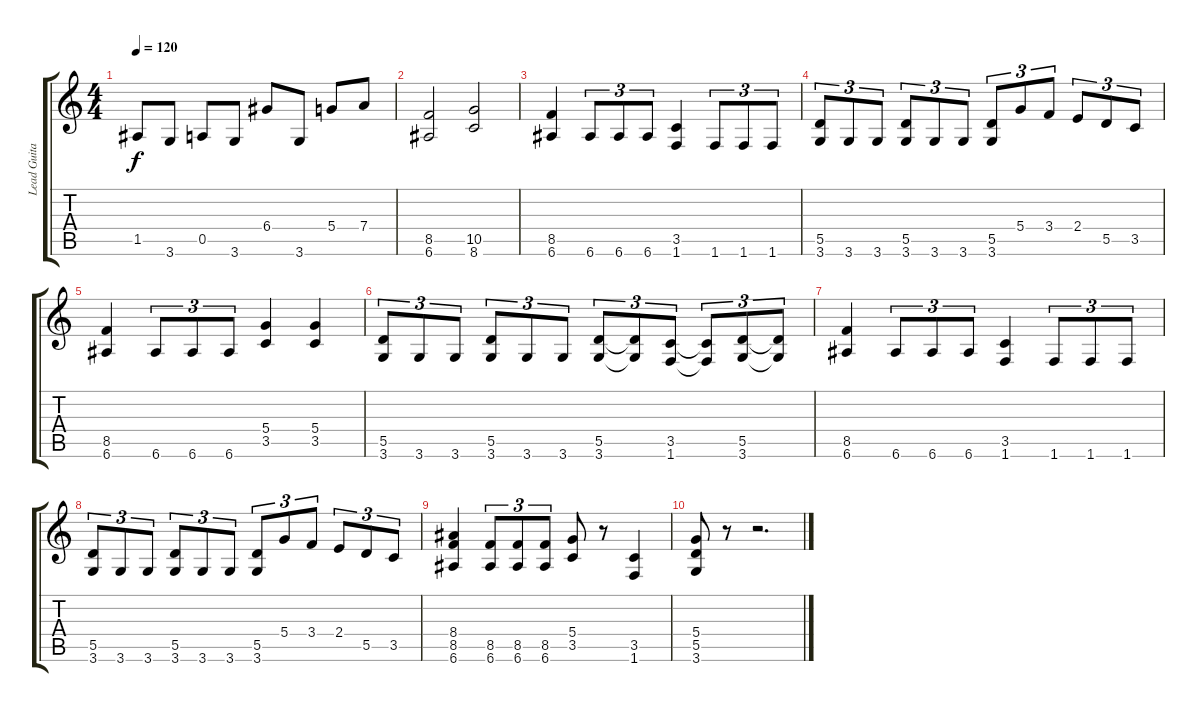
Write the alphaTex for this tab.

\track ("Lead Guitar" "Lead Guita") {instrument distortionguitar}
\staff {score tabs}
\tuning (E4 B3 G3 D3 A2 E2) {hide}
\ts (4 4)
\tempo 120
\clef g2
\ks c
1.5.8{dy f} 3.6.8 0.5.8 3.6.8 6.4.8 3.6.8 5.4.8 7.4.8 |
(8.5 6.6).2 (10.5 8.6).2 |
(8.5 6.6).4 6.6.8{tu (3 2)} 6.6.8{tu (3 2)} 6.6.8{tu (3 2)} (3.5 1.6).4 1.6.8{tu (3 2)} 1.6.8{tu (3 2)} 1.6.8{tu (3 2)} |
(5.5 3.6).8{tu (3 2)} 3.6.8{tu (3 2)} 3.6.8{tu (3 2)} (5.5 3.6).8{tu (3 2)} 3.6.8{tu (3 2)} 3.6.8{tu (3 2)} (5.5 3.6).8{tu (3 2)} 5.4.8{tu (3 2)} 3.4.8{tu (3 2)} 2.4.8{tu (3 2)} 5.5.8{tu (3 2)} 3.5.8{tu (3 2)} |
(8.5 6.6).4 6.6.8{tu (3 2)} 6.6.8{tu (3 2)} 6.6.8{tu (3 2)} (5.4 3.5).4 (5.4 3.5).4 |
(5.5 3.6).8{tu (3 2)} 3.6.8{tu (3 2)} 3.6.8{tu (3 2)} (5.5 3.6).8{tu (3 2)} 3.6.8{tu (3 2)} 3.6.8{tu (3 2)} (5.5 3.6).8{tu (3 2)} (5.5{t} 3.6{t}).8{tu (3 2)} (3.5 1.6).8{tu (3 2)} (3.5{t} 1.6{t}).8{tu (3 2)} (5.5 3.6).8{tu (3 2)} (5.5{t} 3.6{t}).8{tu (3 2)} |
(8.5 6.6).4 6.6.8{tu (3 2)} 6.6.8{tu (3 2)} 6.6.8{tu (3 2)} (3.5 1.6).4 1.6.8{tu (3 2)} 1.6.8{tu (3 2)} 1.6.8{tu (3 2)} |
(5.5 3.6).8{tu (3 2)} 3.6.8{tu (3 2)} 3.6.8{tu (3 2)} (5.5 3.6).8{tu (3 2)} 3.6.8{tu (3 2)} 3.6.8{tu (3 2)} (5.5 3.6).8{tu (3 2)} 5.4.8{tu (3 2)} 3.4.8{tu (3 2)} 2.4.8{tu (3 2)} 5.5.8{tu (3 2)} 3.5.8{tu (3 2)} |
(8.4 8.5 6.6).4 (8.5 6.6).8{tu (3 2)} (8.5 6.6).8{tu (3 2)} (8.5 6.6).8{tu (3 2)} (5.4 3.5).8 r.8 (3.5 1.6).4 |
(5.4 5.5 3.6).8 r.8 r.2{d}
